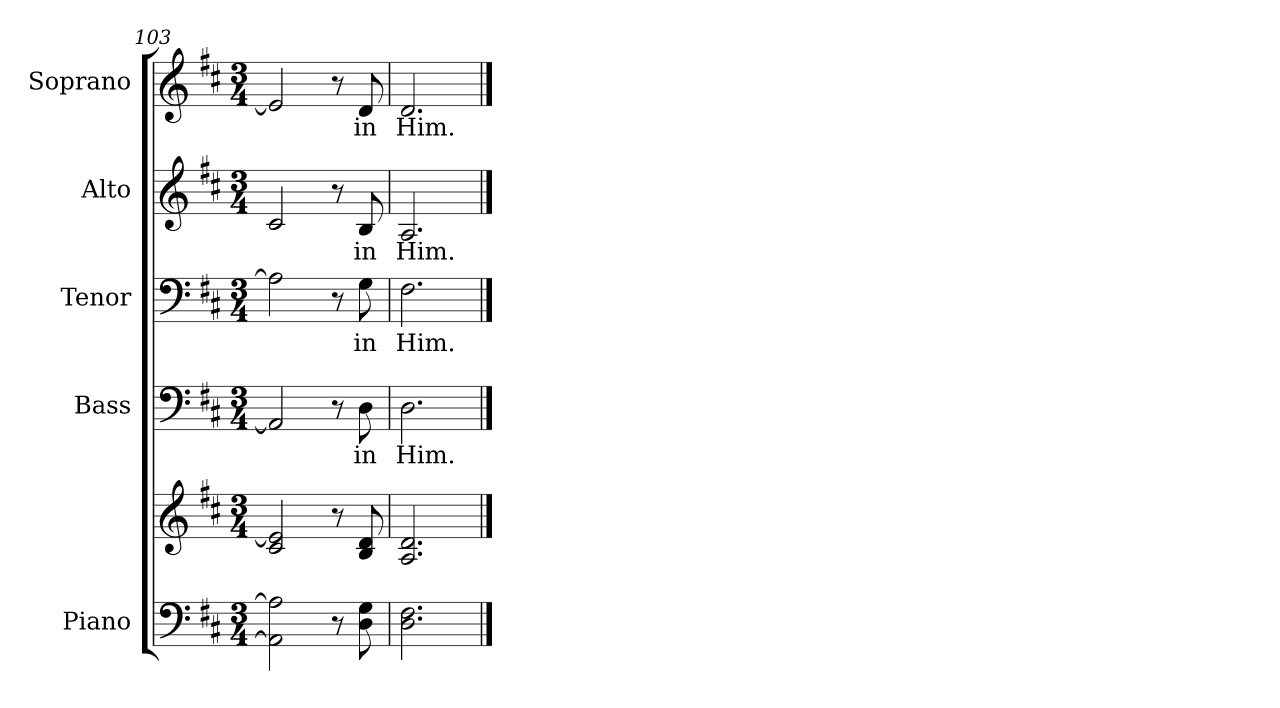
**kern	**kern	**kern	**text	**kern	**text	**kern	**text	**kern	**text
*part5	*part5	*part4	*part4	*part3	*part3	*part2	*part2	*part1	*part1
*staff6	*staff5	*staff4	*staff4	*staff3	*staff3	*staff2	*staff2	*staff1	*staff1
*I"Piano	*	*I"Bass	*	*I"Tenor	*	*I"Alto	*	*I"Soprano	*
*I'Pno.	*	*I'B.	*	*I'T.	*	*I'A.	*	*I'S.	*
!!LO:PB:g=z
*clefF4	*clefG2	*clefF4	*	*clefF4	*	*clefG2	*	*clefG2	*
*k[f#c#]	*k[f#c#]	*k[f#c#]	*	*k[f#c#]	*	*k[f#c#]	*	*k[f#c#]	*
*D:	*D:	*D:	*	*D:	*	*D:	*	*D:	*
*M3/4	*M3/4	*M3/4	*	*M3/4	*	*M3/4	*	*M3/4	*
=103	=103	=103	=103	=103	=103	=103	=103	=103	=103
2AAi\] 2Ai]	2c#i/ 2ei]	2AAi/]	.	2Ai\]	.	2c#i/	.	2ei/]	.
8r	8r	8r	.	8r	.	8r	.	8r	.
!	!	!	!LO:LY:b:color=#000000	!	!	!	!	!	!
!	!	!	!	!	!LO:LY:b:color=#000000	!	!	!	!
!	!	!	!	!	!	!	!LO:LY:b:color=#000000	!	!
!	!	!	!	!	!	!	!	!	!LO:LY:b:color=#000000
8Di\ 8Gi	8Bi/ 8di	8Di\	in	8Gi\	in	8Bi/	in	8di/	in
=104	=104	=104	=104	=104	=104	=104	=104	=104	=104
!	!	!	!LO:LY:b:color=#000000	!	!	!	!	!	!
!	!	!	!	!	!LO:LY:b:color=#000000	!	!	!	!
!	!	!	!	!	!	!	!LO:LY:b:color=#000000	!	!
!	!	!	!	!	!	!	!	!	!LO:LY:b:color=#000000
2.Di\ 2.F#i	2.Ai/ 2.di	2.Di\	Him.	2.F#i\	Him.	2.Ai/	Him.	2.di/	Him.
==	==	==	==	==	==	==	==	==	==
*-	*-	*-	*-	*-	*-	*-	*-	*-	*-
